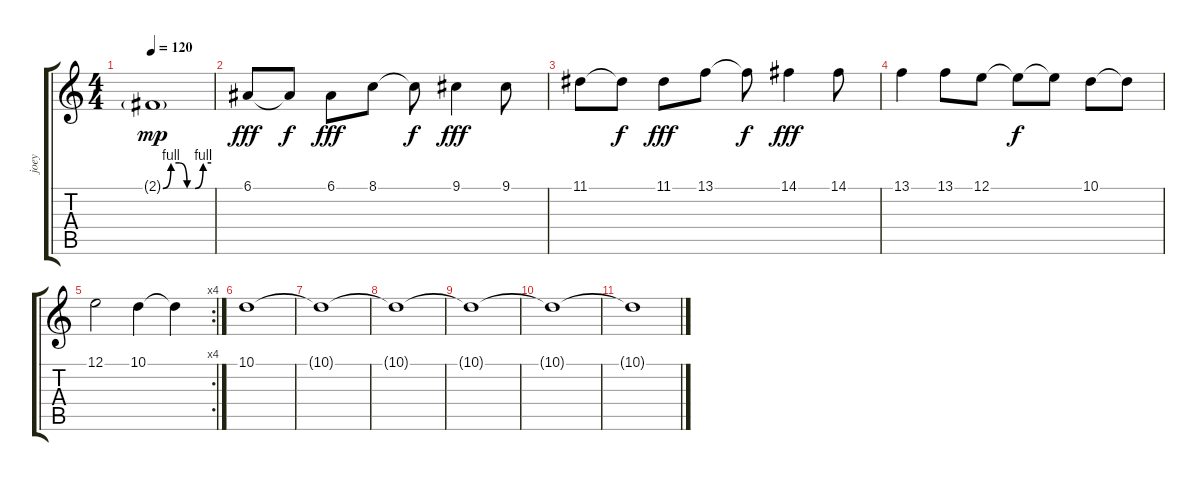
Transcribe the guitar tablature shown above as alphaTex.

\track ("joey" "joey") {instrument lead2sawtooth}
\staff {score tabs}
\tuning (E4 B3 G3 D3 A2 E2) {hide}
\ts (4 4)
\tempo 120
\clef g2
\ks c
2.1{be (custom 0 0 10 4 20 4 30 0 40 0 50 4 60 4) g}.1{dy mp} |
6.1.8{dy fff} 6.1{t}.8{dy f} 6.1.8{dy fff} 8.1.8 8.1{t}.8{dy f} 9.1.4{dy fff} 9.1.8 |
11.1.8 11.1{t}.8{dy f} 11.1.8{dy fff} 13.1.8 13.1{t}.8{dy f} 14.1.4{dy fff} 14.1.8 |
13.1.4 13.1.8 12.1.8 12.1{t}.8{dy f} 12.1{t}.8 10.1.8 10.1{t}.8 |
\rc 4
12.1.2 10.1.4 10.1{t}.4 |
10.1.1{instrument synthvoice} |
10.1{t}.1 |
10.1{t}.1 |
10.1{t}.1 |
10.1{t}.1 |
10.1{t}.1{volume 0}
